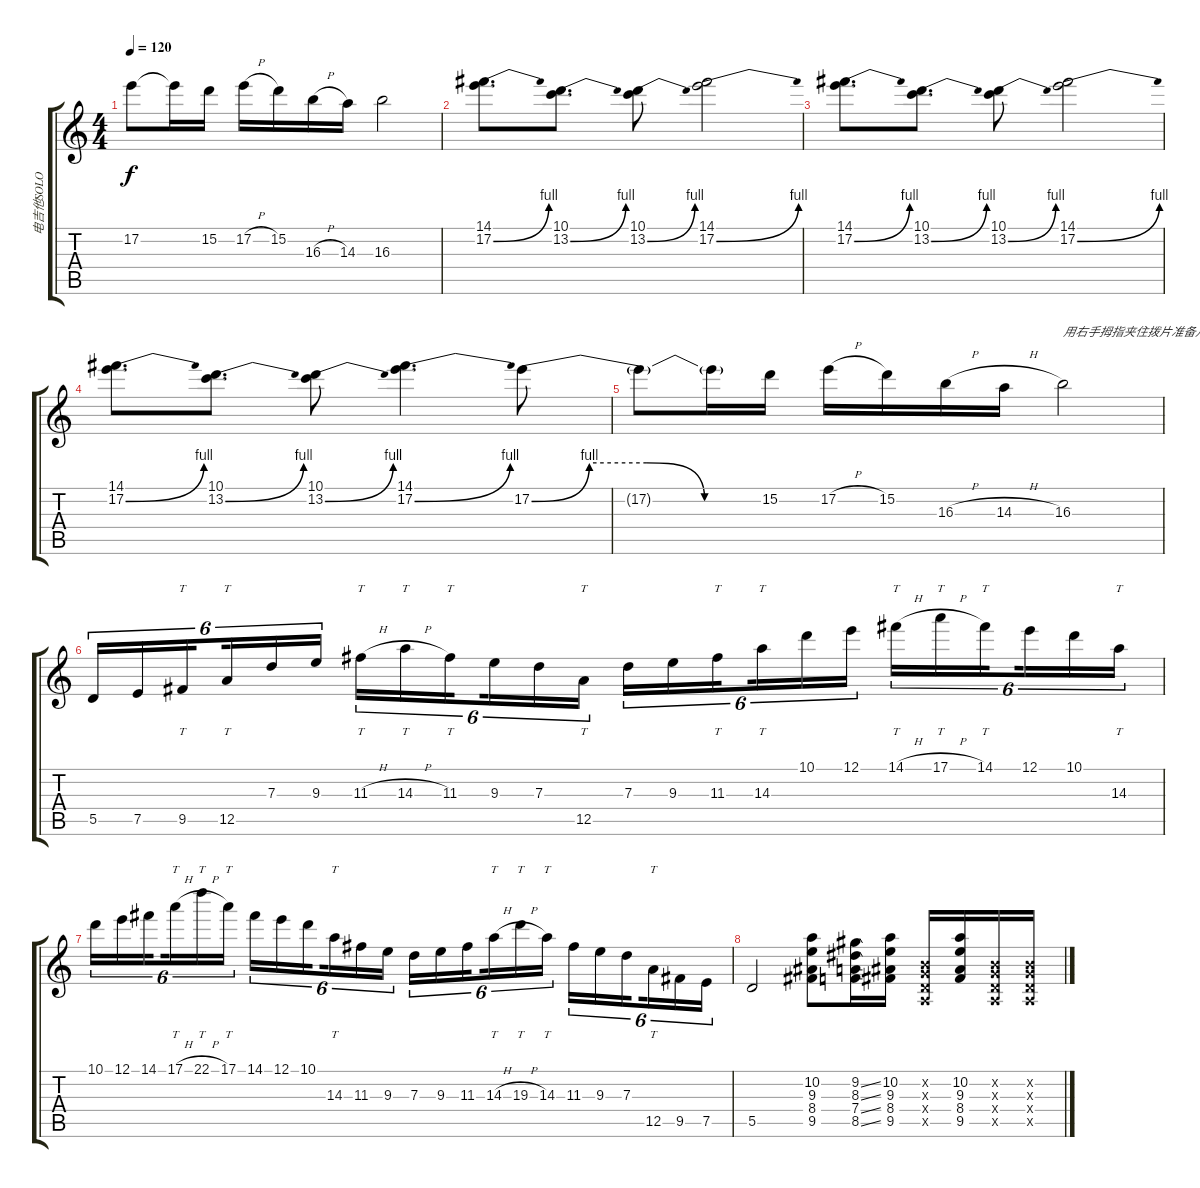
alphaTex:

\track ("电吉他SOLO" "电吉他SOLO") {instrument overdrivenguitar}
\staff {score tabs}
\tuning (E4 B3 G3 D3 A2 E2) {hide}
\ts (4 4)
\tempo 120
\clef g2
\ks c
17.2{t}.8{dy f} 17.2{t}.16 15.2.16 17.2{h}.16 15.2.16 16.3{h}.16 14.3.16 16.3.2 |
(14.1 17.2{be (bend 0 0 60 4)}).8{d} (10.1 13.2{be (bend 0 0 60 4)}).8{d} (10.1 13.2{be (bend 0 0 60 4)}).8 (14.1 17.2{be (bend 0 0 60 4)}).2 |
(14.1 17.2{be (bend 0 0 60 4)}).8{d} (10.1 13.2{be (bend 0 0 60 4)}).8{d} (10.1 13.2{be (bend 0 0 60 4)}).8 (14.1 17.2{be (bend 0 0 60 4)}).2 |
(14.1 17.2{be (bend 0 0 60 4)}).8{d} (10.1 13.2{be (bend 0 0 60 4)}).8{d} (10.1 13.2{be (bend 0 0 60 4)}).8 (14.1 17.2{be (bend 0 0 60 4)}).4{d} 17.2{be (custom 0 0 15 4 30 4 45 0 60 0)}.8 |
17.2{t}.8 17.2{t}.16 15.2.16 17.2{h}.16 15.2.16 16.3{h}.16 14.3{h}.16 16.3.2{txt "用右手拇指夹住拨片准备八指点弦"} |
5.5.16{tu (6 4)} 7.5.16{tu (6 4)} 9.5.16{tt tu (6 4) beam splitsecondary} 12.5.16{tt tu (6 4)} 7.3.16{tu (6 4)} 9.3.16{tu (6 4)} 11.3{h}.16{tt tu (6 4)} 14.3{h}.16{tt tu (6 4)} 11.3.16{tt tu (6 4) beam splitsecondary} 9.3.16{tu (6 4)} 7.3.16{tu (6 4)} 12.5.16{tt tu (6 4)} 7.3.16{tu (6 4)} 9.3.16{tu (6 4)} 11.3.16{tt tu (6 4) beam splitsecondary} 14.3.16{tt tu (6 4)} 10.1.16{tu (6 4)} 12.1.16{tu (6 4)} 14.1{h}.16{tt tu (6 4)} 17.1{h}.16{tt tu (6 4)} 14.1.16{tt tu (6 4) beam splitsecondary} 12.1.16{tu (6 4)} 10.1.16{tu (6 4)} 14.3.16{tt tu (6 4)} |
10.1.16{tu (6 4)} 12.1.16{tu (6 4)} 14.1.16{tu (6 4) beam splitsecondary} 17.1{h}.16{tt tu (6 4)} 22.1{h}.16{tt tu (6 4)} 17.1.16{tt tu (6 4)} 14.1.16{tu (6 4)} 12.1.16{tu (6 4)} 10.1.16{tu (6 4) beam splitsecondary} 14.3.16{tt tu (6 4)} 11.3.16{tu (6 4)} 9.3.16{tu (6 4)} 7.3.16{tu (6 4)} 9.3.16{tu (6 4)} 11.3.16{tu (6 4) beam splitsecondary} 14.3{h}.16{tt tu (6 4)} 19.3{h}.16{tt tu (6 4)} 14.3.16{tt tu (6 4)} 11.3.16{tu (6 4)} 9.3.16{tu (6 4)} 7.3.16{tu (6 4) beam splitsecondary} 12.5.16{tt tu (6 4)} 9.5.16{tu (6 4)} 7.5.16{tu (6 4)} |
5.5.2 (10.2 9.3 8.4 9.5).8 (9.2{ss} 8.3{ss} 7.4{ss} 8.5{ss}).16 (10.2 9.3 8.4 9.5).16 (0.2{x} 0.3{x} 0.4{x} 0.5{x}).16 (10.2 9.3 8.4 9.5).16 (0.2{x} 0.3{x} 0.4{x} 0.5{x}).16 (0.2{x} 0.3{x} 0.4{x} 0.5{x}).16
